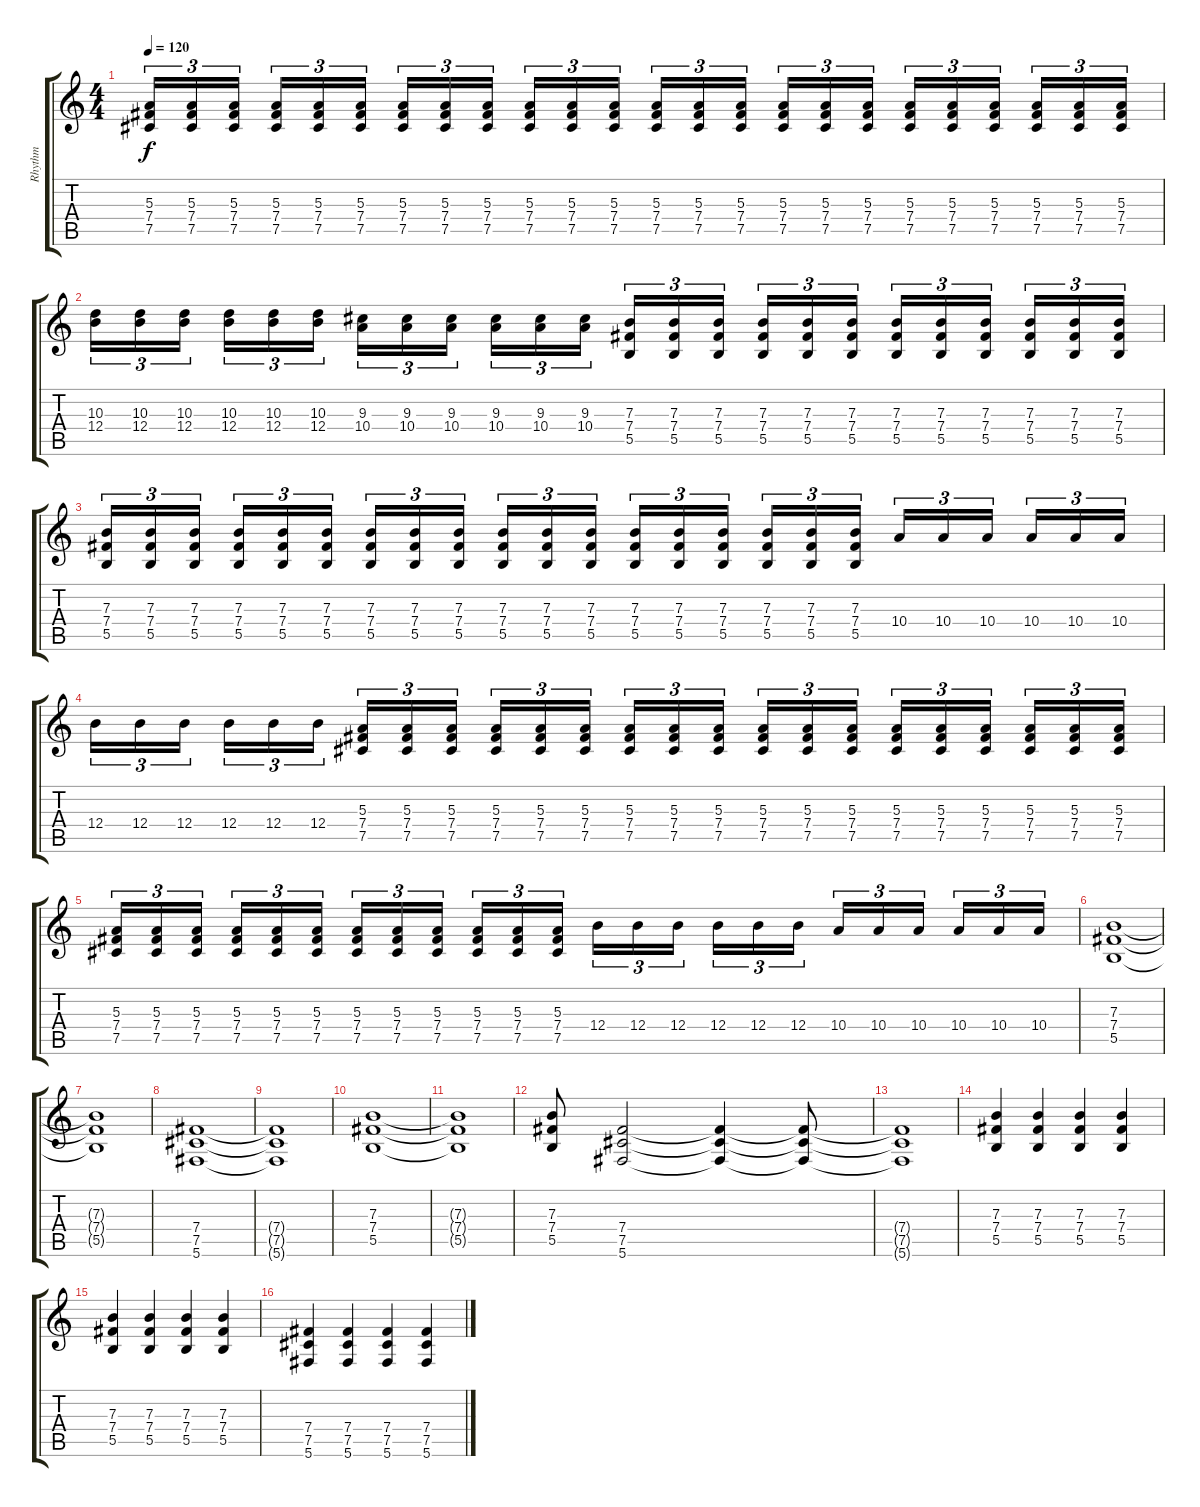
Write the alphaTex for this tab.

\track ("Rhythm" "Rhythm") {instrument distortionguitar}
\staff {score tabs}
\tuning (Db4 Ab3 E3 B2 Gb2 Db2) {hide}
\ts (4 4)
\tempo 120
\clef g2
\ks c
(5.3 7.4 7.5).16{tu (3 2) dy f} (5.3 7.4 7.5).16{tu (3 2)} (5.3 7.4 7.5).16{tu (3 2) beam splitsecondary} (5.3 7.4 7.5).16{tu (3 2)} (5.3 7.4 7.5).16{tu (3 2)} (5.3 7.4 7.5).16{tu (3 2)} (5.3 7.4 7.5).16{tu (3 2)} (5.3 7.4 7.5).16{tu (3 2)} (5.3 7.4 7.5).16{tu (3 2) beam splitsecondary} (5.3 7.4 7.5).16{tu (3 2)} (5.3 7.4 7.5).16{tu (3 2)} (5.3 7.4 7.5).16{tu (3 2)} (5.3 7.4 7.5).16{tu (3 2)} (5.3 7.4 7.5).16{tu (3 2)} (5.3 7.4 7.5).16{tu (3 2) beam splitsecondary} (5.3 7.4 7.5).16{tu (3 2)} (5.3 7.4 7.5).16{tu (3 2)} (5.3 7.4 7.5).16{tu (3 2)} (5.3 7.4 7.5).16{tu (3 2)} (5.3 7.4 7.5).16{tu (3 2)} (5.3 7.4 7.5).16{tu (3 2) beam splitsecondary} (5.3 7.4 7.5).16{tu (3 2)} (5.3 7.4 7.5).16{tu (3 2)} (5.3 7.4 7.5).16{tu (3 2)} |
(10.3 12.4).16{tu (3 2)} (10.3 12.4).16{tu (3 2)} (10.3 12.4).16{tu (3 2) beam splitsecondary} (10.3 12.4).16{tu (3 2)} (10.3 12.4).16{tu (3 2)} (10.3 12.4).16{tu (3 2)} (9.3 10.4).16{tu (3 2)} (9.3 10.4).16{tu (3 2)} (9.3 10.4).16{tu (3 2) beam splitsecondary} (9.3 10.4).16{tu (3 2)} (9.3 10.4).16{tu (3 2)} (9.3 10.4).16{tu (3 2)} (7.3 7.4 5.5).16{tu (3 2)} (7.3 7.4 5.5).16{tu (3 2)} (7.3 7.4 5.5).16{tu (3 2) beam splitsecondary} (7.3 7.4 5.5).16{tu (3 2)} (7.3 7.4 5.5).16{tu (3 2)} (7.3 7.4 5.5).16{tu (3 2)} (7.3 7.4 5.5).16{tu (3 2)} (7.3 7.4 5.5).16{tu (3 2)} (7.3 7.4 5.5).16{tu (3 2) beam splitsecondary} (7.3 7.4 5.5).16{tu (3 2)} (7.3 7.4 5.5).16{tu (3 2)} (7.3 7.4 5.5).16{tu (3 2)} |
(7.3 7.4 5.5).16{tu (3 2)} (7.3 7.4 5.5).16{tu (3 2)} (7.3 7.4 5.5).16{tu (3 2) beam splitsecondary} (7.3 7.4 5.5).16{tu (3 2)} (7.3 7.4 5.5).16{tu (3 2)} (7.3 7.4 5.5).16{tu (3 2)} (7.3 7.4 5.5).16{tu (3 2)} (7.3 7.4 5.5).16{tu (3 2)} (7.3 7.4 5.5).16{tu (3 2) beam splitsecondary} (7.3 7.4 5.5).16{tu (3 2)} (7.3 7.4 5.5).16{tu (3 2)} (7.3 7.4 5.5).16{tu (3 2)} (7.3 7.4 5.5).16{tu (3 2)} (7.3 7.4 5.5).16{tu (3 2)} (7.3 7.4 5.5).16{tu (3 2) beam splitsecondary} (7.3 7.4 5.5).16{tu (3 2)} (7.3 7.4 5.5).16{tu (3 2)} (7.3 7.4 5.5).16{tu (3 2)} 10.4.16{tu (3 2)} 10.4.16{tu (3 2)} 10.4.16{tu (3 2) beam splitsecondary} 10.4.16{tu (3 2)} 10.4.16{tu (3 2)} 10.4.16{tu (3 2)} |
12.4.16{tu (3 2)} 12.4.16{tu (3 2)} 12.4.16{tu (3 2) beam splitsecondary} 12.4.16{tu (3 2)} 12.4.16{tu (3 2)} 12.4.16{tu (3 2)} (5.3 7.4 7.5).16{tu (3 2)} (5.3 7.4 7.5).16{tu (3 2)} (5.3 7.4 7.5).16{tu (3 2) beam splitsecondary} (5.3 7.4 7.5).16{tu (3 2)} (5.3 7.4 7.5).16{tu (3 2)} (5.3 7.4 7.5).16{tu (3 2)} (5.3 7.4 7.5).16{tu (3 2)} (5.3 7.4 7.5).16{tu (3 2)} (5.3 7.4 7.5).16{tu (3 2) beam splitsecondary} (5.3 7.4 7.5).16{tu (3 2)} (5.3 7.4 7.5).16{tu (3 2)} (5.3 7.4 7.5).16{tu (3 2)} (5.3 7.4 7.5).16{tu (3 2)} (5.3 7.4 7.5).16{tu (3 2)} (5.3 7.4 7.5).16{tu (3 2) beam splitsecondary} (5.3 7.4 7.5).16{tu (3 2)} (5.3 7.4 7.5).16{tu (3 2)} (5.3 7.4 7.5).16{tu (3 2)} |
(5.3 7.4 7.5).16{tu (3 2)} (5.3 7.4 7.5).16{tu (3 2)} (5.3 7.4 7.5).16{tu (3 2) beam splitsecondary} (5.3 7.4 7.5).16{tu (3 2)} (5.3 7.4 7.5).16{tu (3 2)} (5.3 7.4 7.5).16{tu (3 2)} (5.3 7.4 7.5).16{tu (3 2)} (5.3 7.4 7.5).16{tu (3 2)} (5.3 7.4 7.5).16{tu (3 2) beam splitsecondary} (5.3 7.4 7.5).16{tu (3 2)} (5.3 7.4 7.5).16{tu (3 2)} (5.3 7.4 7.5).16{tu (3 2)} 12.4.16{tu (3 2)} 12.4.16{tu (3 2)} 12.4.16{tu (3 2) beam splitsecondary} 12.4.16{tu (3 2)} 12.4.16{tu (3 2)} 12.4.16{tu (3 2)} 10.4.16{tu (3 2)} 10.4.16{tu (3 2)} 10.4.16{tu (3 2) beam splitsecondary} 10.4.16{tu (3 2)} 10.4.16{tu (3 2)} 10.4.16{tu (3 2)} |
(7.3 7.4 5.5).1 |
(7.3{t} 7.4{t} 5.5{t}).1 |
(7.4 7.5 5.6).1 |
(7.4{t} 7.5{t} 5.6{t}).1 |
(7.3 7.4 5.5).1 |
(7.3{t} 7.4{t} 5.5{t}).1 |
(7.3 7.4 5.5).8 (7.4 7.5 5.6).2 (7.4{t} 7.5{t} 5.6{t}).4 (7.4{t} 7.5{t} 5.6{t}).8 |
(7.4{t} 7.5{t} 5.6{t}).1 |
(7.3 7.4 5.5).4 (7.3 7.4 5.5).4 (7.3 7.4 5.5).4 (7.3 7.4 5.5).4 |
(7.3 7.4 5.5).4 (7.3 7.4 5.5).4 (7.3 7.4 5.5).4 (7.3 7.4 5.5).4 |
(7.4 7.5 5.6).4 (7.4 7.5 5.6).4 (7.4 7.5 5.6).4 (7.4 7.5 5.6).4
